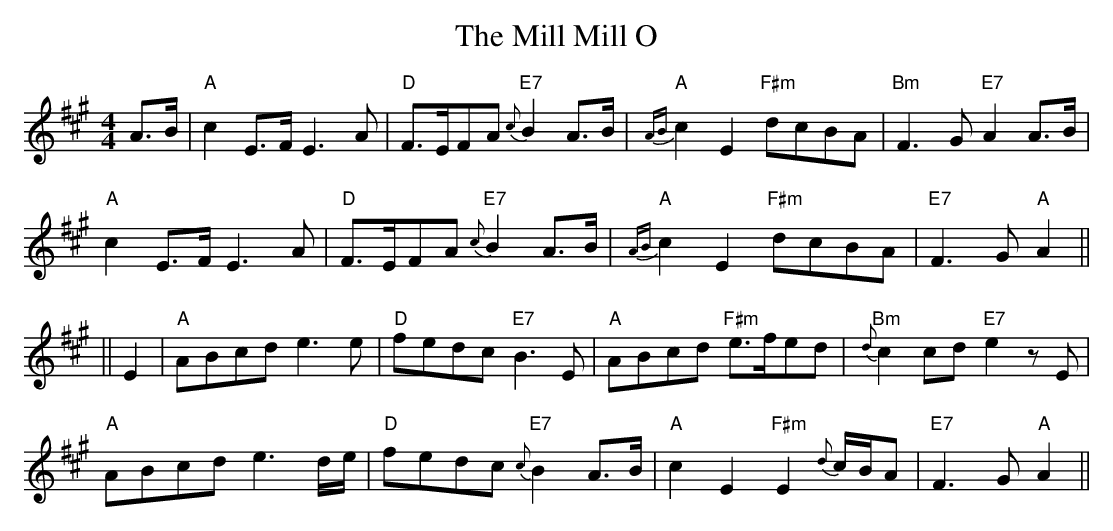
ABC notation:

X:1
T:Mill Mill O, The
M:4/4
L:1/8
K:A
A>B  |\
"A" c2E>FE3A    | "D" F>EFA "E7" {c}B2A>B | "A" {AB}c2E2 "F#m" dcBA   | "Bm" F3G "E7" A2 A>B   |
"A" c2E>FE3A    | "D" F>EFA "E7" {c}B2A>B | "A" {AB}c2E2 "F#m" dcBA   | "E7" F3G "A" A2       ||
|| E2 |\
"A" ABcd e3e    | "D" fedc  "E7"    B3E   | "A" ABcd "F#m" e>fed      | "Bm" {d}c2cd "E7" e2zE |
"A" ABcd e3d/e/ | "D" fedc  "E7" {c}B2A>B | "A" c2E2 "F#m" E2{d}c/B/A | "E7" F3G     "A"  A2  ||
